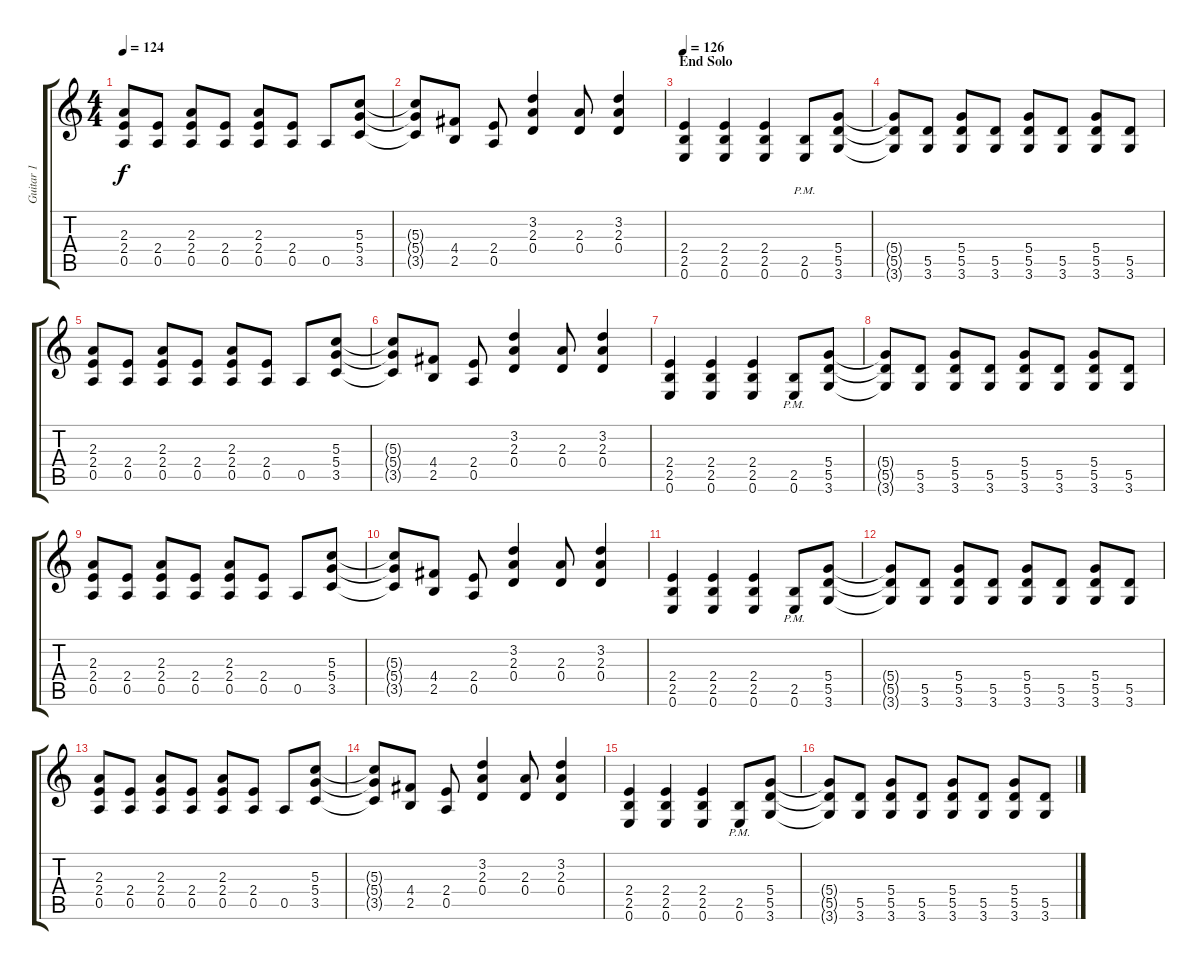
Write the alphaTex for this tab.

\track ("Guitar 1" "Guitar 1") {instrument overdrivenguitar}
\staff {score tabs}
\tuning (E4 B3 G3 D3 A2 E2) {hide}
\ts (4 4)
\tempo 124
\clef g2
\ks c
(2.3 2.4 0.5).8{dy f} (2.4 0.5).8 (2.3 2.4 0.5).8 (2.4 0.5).8 (2.3 2.4 0.5).8 (2.4 0.5).8 0.5.8 (5.3 5.4 3.5).8 |
(5.3{t} 5.4{t} 3.5{t}).8 (4.4 2.5).8 (2.4 0.5).8 (3.2 2.3 0.4).4 (2.3 0.4).8 (3.2 2.3 0.4).4 |
\section ("" "End Solo")
\tempo 126
(2.4 2.5 0.6).4 (2.4 2.5 0.6).4 (2.4 2.5 0.6).4 (2.5{pm} 0.6{pm}).8 (5.4 5.5 3.6).8 |
(5.4{t} 5.5{t} 3.6{t}).8 (5.5 3.6).8 (5.4 5.5 3.6).8 (5.5 3.6).8 (5.4 5.5 3.6).8 (5.5 3.6).8 (5.4 5.5 3.6).8 (5.5 3.6).8 |
(2.3 2.4 0.5).8 (2.4 0.5).8 (2.3 2.4 0.5).8 (2.4 0.5).8 (2.3 2.4 0.5).8 (2.4 0.5).8 0.5.8 (5.3 5.4 3.5).8 |
(5.3{t} 5.4{t} 3.5{t}).8 (4.4 2.5).8 (2.4 0.5).8 (3.2 2.3 0.4).4 (2.3 0.4).8 (3.2 2.3 0.4).4 |
(2.4 2.5 0.6).4 (2.4 2.5 0.6).4 (2.4 2.5 0.6).4 (2.5{pm} 0.6{pm}).8 (5.4 5.5 3.6).8 |
(5.4{t} 5.5{t} 3.6{t}).8 (5.5 3.6).8 (5.4 5.5 3.6).8 (5.5 3.6).8 (5.4 5.5 3.6).8 (5.5 3.6).8 (5.4 5.5 3.6).8 (5.5 3.6).8 |
(2.3 2.4 0.5).8 (2.4 0.5).8 (2.3 2.4 0.5).8 (2.4 0.5).8 (2.3 2.4 0.5).8 (2.4 0.5).8 0.5.8 (5.3 5.4 3.5).8 |
(5.3{t} 5.4{t} 3.5{t}).8 (4.4 2.5).8 (2.4 0.5).8 (3.2 2.3 0.4).4 (2.3 0.4).8 (3.2 2.3 0.4).4 |
(2.4 2.5 0.6).4 (2.4 2.5 0.6).4 (2.4 2.5 0.6).4 (2.5{pm} 0.6{pm}).8 (5.4 5.5 3.6).8 |
(5.4{t} 5.5{t} 3.6{t}).8 (5.5 3.6).8 (5.4 5.5 3.6).8 (5.5 3.6).8 (5.4 5.5 3.6).8 (5.5 3.6).8 (5.4 5.5 3.6).8 (5.5 3.6).8 |
(2.3 2.4 0.5).8 (2.4 0.5).8 (2.3 2.4 0.5).8 (2.4 0.5).8 (2.3 2.4 0.5).8 (2.4 0.5).8 0.5.8 (5.3 5.4 3.5).8 |
(5.3{t} 5.4{t} 3.5{t}).8 (4.4 2.5).8 (2.4 0.5).8 (3.2 2.3 0.4).4 (2.3 0.4).8 (3.2 2.3 0.4).4 |
(2.4 2.5 0.6).4 (2.4 2.5 0.6).4 (2.4 2.5 0.6).4 (2.5{pm} 0.6{pm}).8 (5.4 5.5 3.6).8 |
(5.4{t} 5.5{t} 3.6{t}).8 (5.5 3.6).8 (5.4 5.5 3.6).8 (5.5 3.6).8 (5.4 5.5 3.6).8 (5.5 3.6).8 (5.4 5.5 3.6).8 (5.5 3.6).8
